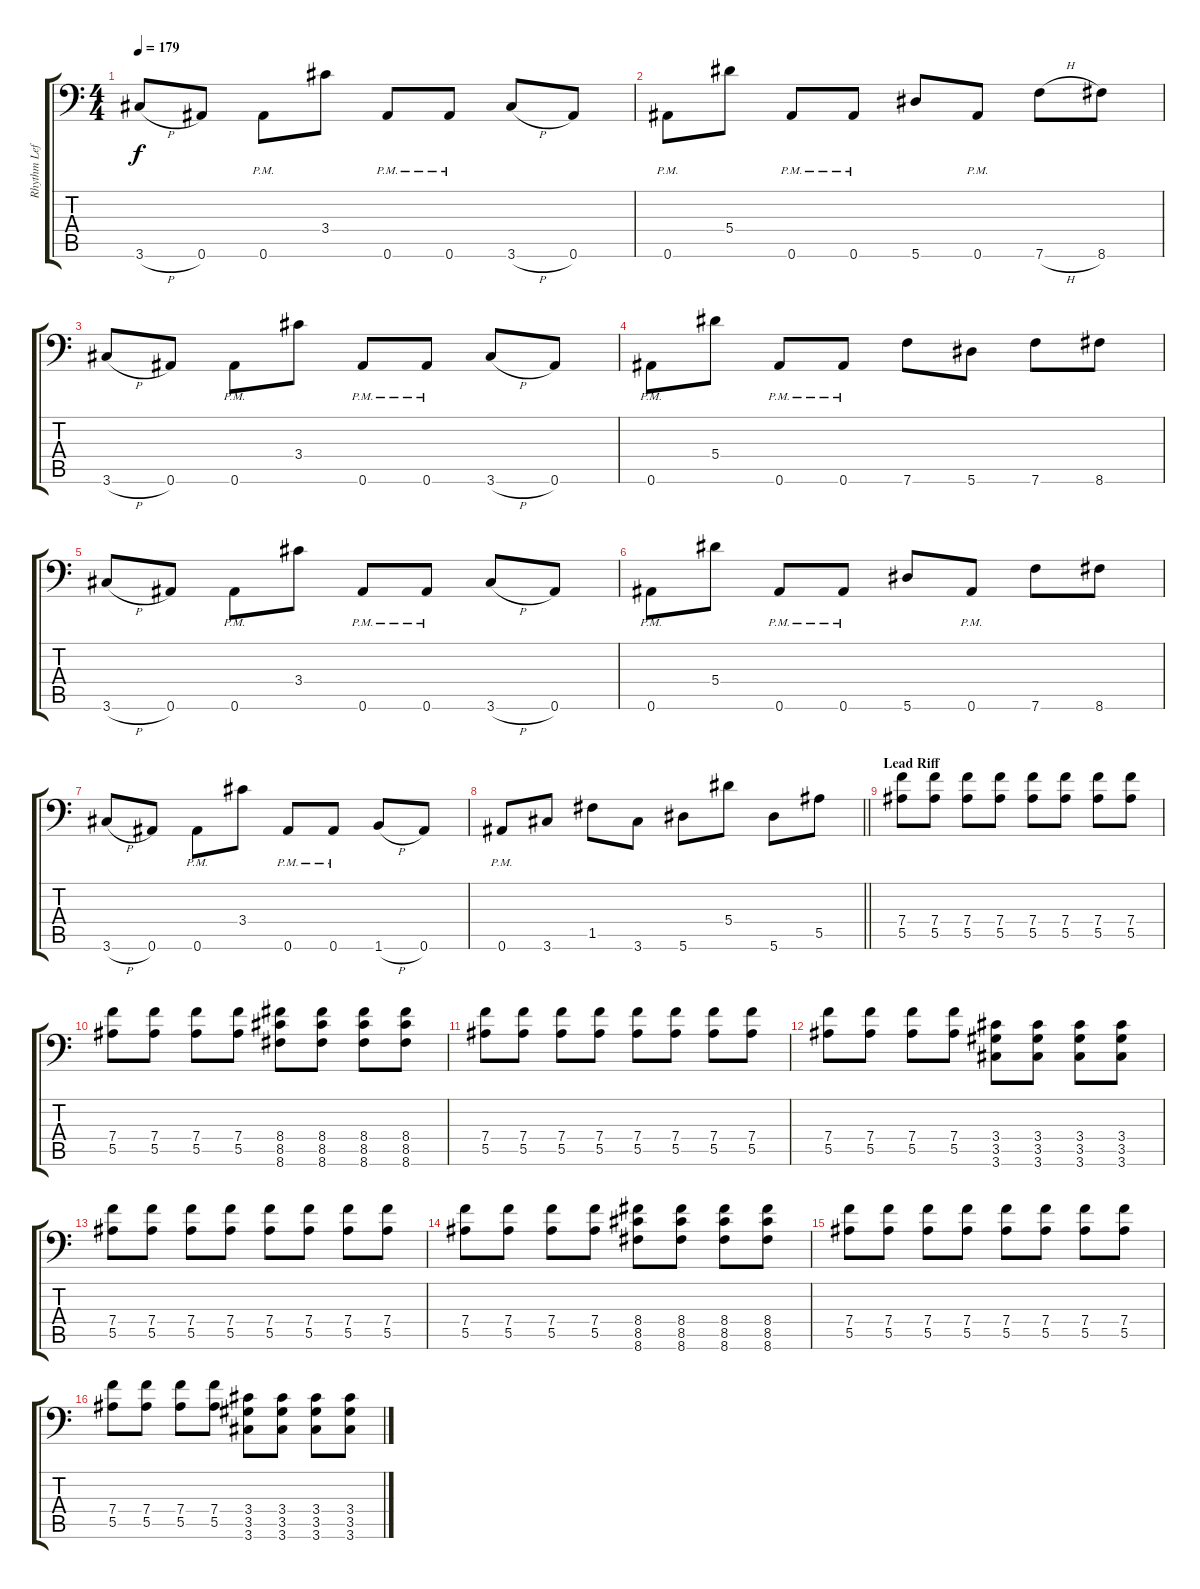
\track ("Rhythm Left" "Rhythm Lef") {instrument distortionguitar}
\staff {score tabs}
\tuning (C4 G3 Eb3 Bb2 F2 Bb1) {hide}
\ts (4 4)
\tempo 179
\clef f4
\ks c
3.6{h}.8{dy f} 0.6.8 0.6{pm}.8 3.4.8 0.6{pm}.8 0.6{pm}.8 3.6{h}.8 0.6.8 |
0.6{pm}.8 5.4.8 0.6{pm}.8 0.6{pm}.8 5.6.8 0.6{pm}.8 7.6{h}.8 8.6.8 |
3.6{h}.8 0.6.8 0.6{pm}.8 3.4.8 0.6{pm}.8 0.6{pm}.8 3.6{h}.8 0.6.8 |
0.6{pm}.8 5.4.8 0.6{pm}.8 0.6{pm}.8 7.6.8 5.6.8 7.6.8 8.6.8 |
3.6{h}.8 0.6.8 0.6{pm}.8 3.4.8 0.6{pm}.8 0.6{pm}.8 3.6{h}.8 0.6.8 |
0.6{pm}.8 5.4.8 0.6{pm}.8 0.6{pm}.8 5.6.8 0.6{pm}.8 7.6.8 8.6.8 |
3.6{h}.8 0.6.8 0.6{pm}.8 3.4.8 0.6{pm}.8 0.6{pm}.8 1.6{h}.8 0.6.8 |
\barLineRight lightlight
0.6{pm}.8 3.6.8 1.5.8 3.6.8 5.6.8 5.4.8 5.6.8 5.5.8 |
\section ("" "Lead Riff")
(7.4 5.5).8 (7.4 5.5).8 (7.4 5.5).8 (7.4 5.5).8 (7.4 5.5).8 (7.4 5.5).8 (7.4 5.5).8 (7.4 5.5).8 |
(7.4 5.5).8 (7.4 5.5).8 (7.4 5.5).8 (7.4 5.5).8 (8.4 8.5 8.6).8 (8.4 8.5 8.6).8 (8.4 8.5 8.6).8 (8.4 8.5 8.6).8 |
(7.4 5.5).8 (7.4 5.5).8 (7.4 5.5).8 (7.4 5.5).8 (7.4 5.5).8 (7.4 5.5).8 (7.4 5.5).8 (7.4 5.5).8 |
(7.4 5.5).8 (7.4 5.5).8 (7.4 5.5).8 (7.4 5.5).8 (3.4 3.5 3.6).8 (3.4 3.5 3.6).8 (3.4 3.5 3.6).8 (3.4 3.5 3.6).8 |
(7.4 5.5).8 (7.4 5.5).8 (7.4 5.5).8 (7.4 5.5).8 (7.4 5.5).8 (7.4 5.5).8 (7.4 5.5).8 (7.4 5.5).8 |
(7.4 5.5).8 (7.4 5.5).8 (7.4 5.5).8 (7.4 5.5).8 (8.4 8.5 8.6).8 (8.4 8.5 8.6).8 (8.4 8.5 8.6).8 (8.4 8.5 8.6).8 |
(7.4 5.5).8 (7.4 5.5).8 (7.4 5.5).8 (7.4 5.5).8 (7.4 5.5).8 (7.4 5.5).8 (7.4 5.5).8 (7.4 5.5).8 |
(7.4 5.5).8 (7.4 5.5).8 (7.4 5.5).8 (7.4 5.5).8 (3.4 3.5 3.6).8 (3.4 3.5 3.6).8 (3.4 3.5 3.6).8 (3.4 3.5 3.6).8
